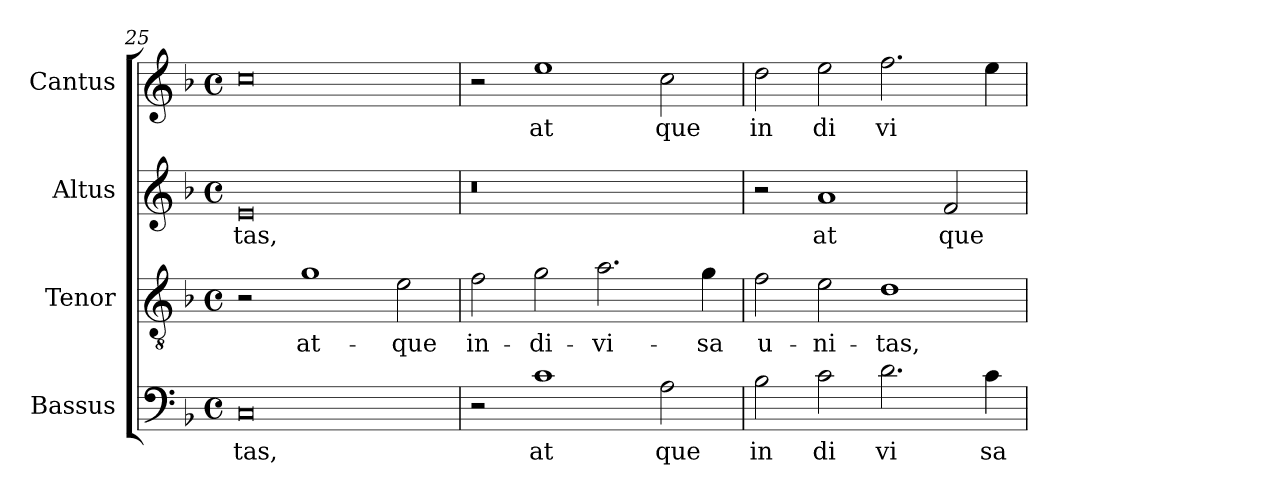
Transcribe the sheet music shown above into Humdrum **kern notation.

**kern	**text	**kern	**text	**kern	**text	**kern	**text
*part4	*part4	*part3	*part3	*part2	*part2	*part1	*part1
*staff4	*staff4	*staff3	*staff3	*staff2	*staff2	*staff1	*staff1
*I"Bassus	*	*I"Tenor	*	*I"Altus	*	*I"Cantus	*
!!LO:PB:g=z
*clefF4	*	*clefGv2	*	*clefG2	*	*clefG2	*
*k[b-]	*	*k[b-]	*	*k[b-]	*	*k[b-]	*
*F:	*	*F:	*	*F:	*	*F:	*
*M4/4	*	*M4/4	*	*M4/4	*	*M4/4	*
*met(c)	*	*met(c)	*	*met(c)	*	*met(c)	*
=25	=25	=25	=25	=25	=25	=25	=25
!	!LO:LY:b:cj	!	!	!	!LO:LY:b:cj	!	!
0C	tas,	2r	.	0e	tas,	0cc	.
!	!	!	!LO:LY:b:cj	!	!	!	!
.	.	1g	at-	.	.	.	.
!	!	!	!LO:LY:b:cj	!	!	!	!
.	.	2e\	-que	.	.	.	.
=26	=26	=26	=26	=26	=26	=26	=26
!	!	!	!LO:LY:b:cj	!	!	!	!
2r	.	2f\	in-	0r	.	2r	.
!	!LO:LY:b:cj	!	!LO:LY:b:cj	!	!	!	!LO:LY:b:cj
1c	at	2g\	-di-	.	.	1ee	at
!	!	!	!LO:LY:b:cj	!	!	!	!
.	.	2.a\	-vi-	.	.	.	.
!	!LO:LY:b:cj	!	!	!	!	!	!LO:LY:b:cj
2A\	que	.	.	.	.	2cc\	que
!	!	!	!LO:LY:b:cj	!	!	!	!
.	.	4g\	-sa	.	.	.	.
=27	=27	=27	=27	=27	=27	=27	=27
!	!LO:LY:b:cj	!	!LO:LY:b:cj	!	!	!	!LO:LY:b:cj
2B-\	in	2f\	u-	2r	.	2dd\	in
!	!LO:LY:b:cj	!	!LO:LY:b:cj	!	!LO:LY:b:cj	!	!LO:LY:b:cj
2c\	di	2e\	-ni-	1a	at	2ee\	di
!	!LO:LY:b:cj	!	!LO:LY:b:cj	!	!	!	!LO:LY:b:cj
2.d\	vi	1d	-tas,	.	.	2.ff\	vi
!	!	!	!	!	!LO:LY:b:cj	!	!
.	.	.	.	2f/	que	.	.
!	!LO:LY:b:cj	!	!	!	!	!	!
4c\	sa	.	.	.	.	4ee\	.
=	=	=	=	=	=	=	=
*-	*-	*-	*-	*-	*-	*-	*-
